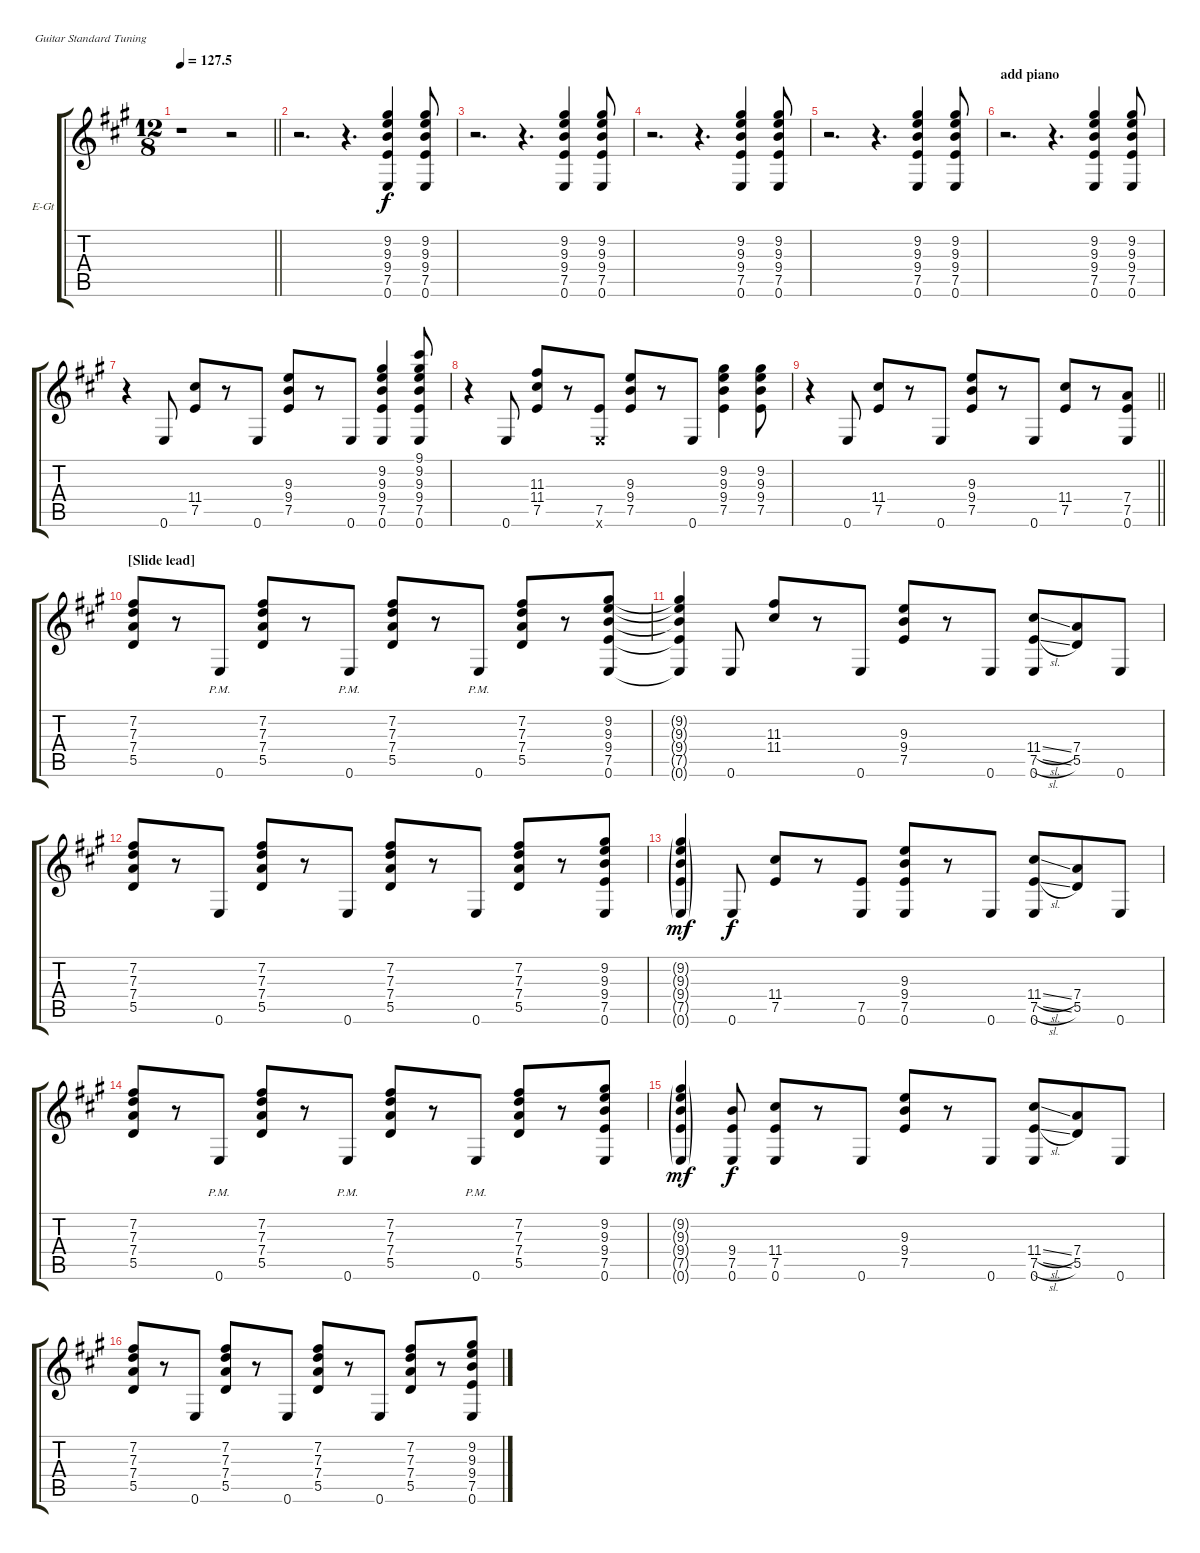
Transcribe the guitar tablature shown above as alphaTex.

\bracketExtendMode groupsimilarinstruments
\firstSystemTrackNameOrientation horizontal
\otherSystemsTrackNameOrientation horizontal
\track ("Guitar 2" "E-Gt") {instrument overdrivenguitar}
\staff {score tabs}
\tuning (E4 B3 G3 D3 A2 E2)
\ts (12 8)
\beaming (8 3 3 3 3)
\tempo
127.5
\accidentals auto
\clef g2
\ottava regular
\simile none
\barLineRight lightlight
\ks a
r.1{dy f instrument overdrivenguitar} r.2 |
r.2{d} r.4{d} (9.2 9.3 9.4 7.5 0.6).4 (9.2 9.3 9.4 7.5 0.6).8 |
r.2{d} r.4{d} (9.2 9.3 9.4 7.5 0.6).4 (9.2 9.3 9.4 7.5 0.6).8 |
r.2{d} r.4{d} (9.2 9.3 9.4 7.5 0.6).4 (9.2 9.3 9.4 7.5 0.6).8 |
r.2{d} r.4{d} (9.2 9.3 9.4 7.5 0.6).4 (9.2 9.3 9.4 7.5 0.6).8 |
\section ("" "add piano")
r.2{d} r.4{d} (9.2 9.3 9.4 7.5 0.6).4 (9.2 9.3 9.4 7.5 0.6).8 |
r.4 0.6.8 (11.4 7.5).8 r.8 0.6.8 (9.3 9.4 7.5).8 r.8 0.6.8 (9.2 9.3 9.4 7.5 0.6).4 (9.1 9.2 9.3 9.4 7.5 0.6).8 |
r.4 0.6.8 (11.3 11.4 7.5).8 r.8 (7.5 0.6{x}).8 (9.3 9.4 7.5).8 r.8 0.6.8 (9.2 9.3 9.4 7.5).4 (9.2 9.3 9.4 7.5).8 |
\barLineRight lightlight
r.4 0.6.8 (11.4 7.5).8 r.8 0.6.8 (9.3 9.4 7.5).8 r.8 0.6.8 (11.4 7.5).8 r.8 (7.4 7.5 0.6).8 |
\section ("" "[Slide lead]")
(7.2 7.3 7.4 5.5).8 r.8 0.6{pm}.8 (7.2 7.3 7.4 5.5).8 r.8 0.6{pm}.8 (7.2 7.3 7.4 5.5).8 r.8 0.6{pm}.8 (7.2 7.3 7.4 5.5).8 r.8 (9.2 9.3 9.4 7.5 0.6).8 |
(9.2{t} 9.3{t} 9.4{t} 7.5{t} 0.6{t}).4 0.6.8 (11.3 11.4).8 r.8 0.6.8 (9.3 9.4 7.5).8 r.8 0.6.8 (11.4{sl} 7.5{sl} 0.6).8 (7.4 5.5).8 0.6.8 |
(7.2 7.3 7.4 5.5).8 r.8 0.6.8 (7.2 7.3 7.4 5.5).8 r.8 0.6.8 (7.2 7.3 7.4 5.5).8 r.8 0.6.8 (7.2 7.3 7.4 5.5).8 r.8 (9.2 9.3 9.4 7.5 0.6).8 |
(9.2{g} 9.3{g} 9.4{g} 7.5{g} 0.6{g}).4{dy mf} 0.6.8{dy f} (11.4 7.5).8 r.8 (7.5 0.6).8 (9.3 9.4 7.5 0.6).8 r.8 0.6.8 (11.4{sl} 7.5{sl} 0.6).8 (7.4 5.5).8 0.6.8 |
(7.2 7.3 7.4 5.5).8 r.8 0.6{pm}.8 (7.2 7.3 7.4 5.5).8 r.8 0.6{pm}.8 (7.2 7.3 7.4 5.5).8 r.8 0.6{pm}.8 (7.2 7.3 7.4 5.5).8 r.8 (9.2 9.3 9.4 7.5 0.6).8 |
(9.2{g} 9.3{g} 9.4{g} 7.5{g} 0.6{g}).4{dy mf} (9.4 7.5 0.6).8{dy f} (11.4 7.5 0.6).8 r.8 0.6.8 (9.3 9.4 7.5).8 r.8 0.6.8 (11.4{sl} 7.5{sl} 0.6).8 (7.4 5.5).8 0.6.8 |
(7.2 7.3 7.4 5.5).8 r.8 0.6.8 (7.2 7.3 7.4 5.5).8 r.8 0.6.8 (7.2 7.3 7.4 5.5).8 r.8 0.6.8 (7.2 7.3 7.4 5.5).8 r.8 (9.2 9.3 9.4 7.5 0.6).8
